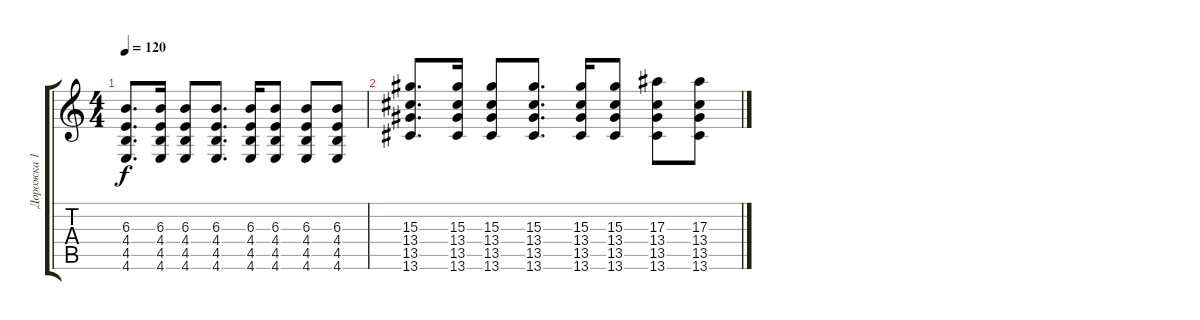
\track ("Дорожка 1" "Дорожка 1") {instrument acousticguitarsteel}
\staff {score tabs}
\tuning (D4 A3 F3 C3 G2 C2) {hide}
\ts (4 4)
\tempo 120
\clef g2
\ks c
(6.3 4.4 4.5 4.6).8{d dy f} (6.3 4.4 4.5 4.6).16 (6.3 4.4 4.5 4.6).8 (6.3 4.4 4.5 4.6).8{d} (6.3 4.4 4.5 4.6).16 (6.3 4.4 4.5 4.6).8 (6.3 4.4 4.5 4.6).8 (6.3 4.4 4.5 4.6).8 |
(15.3 13.4 13.5 13.6).8{d} (15.3 13.4 13.5 13.6).16 (15.3 13.4 13.5 13.6).8 (15.3 13.4 13.5 13.6).8{d} (15.3 13.4 13.5 13.6).16 (15.3 13.4 13.5 13.6).8 (17.3 13.4 13.5 13.6).8 (17.3 13.4 13.5 13.6).8
